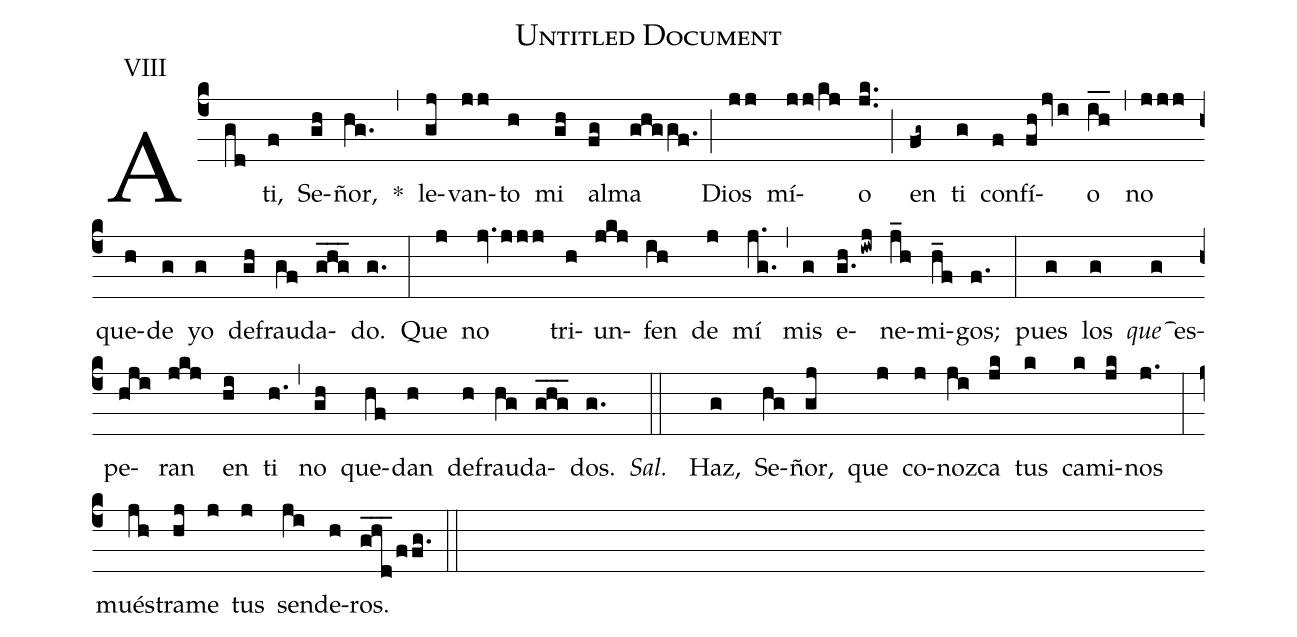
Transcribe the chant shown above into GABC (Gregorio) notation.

name: Untitled Document;
annotation:VIII;
%%
(c4)A(gd) ti,(f) Se(gh)ñor,(hg.)  *(,) le(gj)van(jj)to(h) mi(gh) al(fg)ma(ghggf.) (;) Dios(jj) mí(jj/kj)o(j.k.) (;) en(fg~) ti(g) con(f)fí(fhjvi)o(ih__) (,) no(jjj) que(h)de(g) yo(g) de(gh)frau(gf)da(ghg___)do.(g.) (:) Que(j) no(jv.jjj) tri(h)un(jkj)fen(ih) de(j) mí(j.g.) (,) mis(g) e(g.h/iwj)ne(j_h)mi(h_f)gos;(f.) (:) pues(g) los(g) <i>que⁀</i>es(g)pe(hji)ran(jkj) en(hi) ti(h.) (,) no(gh) que(hf)dan(h) de(h)frau(hg)da(ghg___)dos.(g.) <i>Sal.</i> (::) Haz,(g) Se(hg)ñor,(gj) que(j) co(j)noz(ji)ca(jk) tus(k) ca(k)mi(jk)nos(j.) (:) mués(jh)tra(hj)me(j) tus(j) sen(ji)de(h)ros.(ghd___/ffg.) (::)
